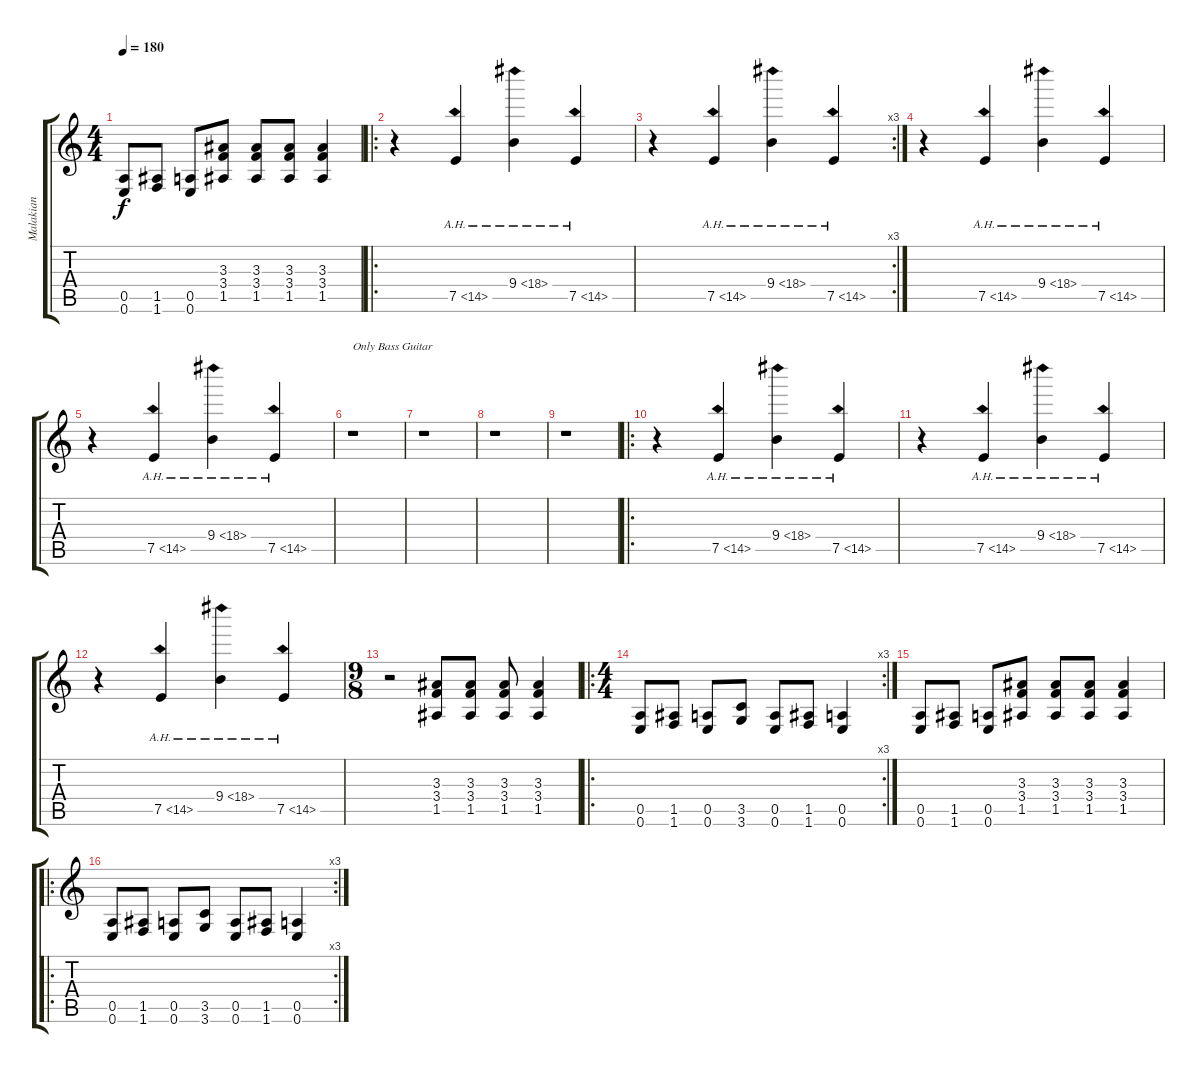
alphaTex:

\track ("Malakian" "Malakian") {instrument distortionguitar}
\staff {score tabs}
\tuning (E4 B3 G3 D3 A2 E2) {hide}
\ts (4 4)
\tempo 180
\clef g2
\ks c
(0.5 0.6).8{dy f} (1.5 1.6).8 (0.5 0.6).8 (3.3 3.4 1.5).8 (3.3 3.4 1.5).8 (3.3 3.4 1.5).8 (3.3 3.4 1.5).4 |
\ro
r.4 7.5{ah 7}.4 9.4{ah 9}.4 7.5{ah 7}.4 |
\rc 3
r.4 7.5{ah 7}.4 9.4{ah 9}.4 7.5{ah 7}.4 |
r.4 7.5{ah 7}.4 9.4{ah 9}.4 7.5{ah 7}.4 |
r.4 7.5{ah 7}.4 9.4{ah 9}.4 7.5{ah 7}.4 |
r.1{txt "Only Bass Guitar"} |
r.1 |
r.1 |
r.1 |
\ro
r.4 7.5{ah 7}.4 9.4{ah 9}.4 7.5{ah 7}.4 |
r.4 7.5{ah 7}.4 9.4{ah 9}.4 7.5{ah 7}.4 |
r.4 7.5{ah 7}.4 9.4{ah 9}.4 7.5{ah 7}.4 |
\ts (9 8)
r.2 (3.3 3.4 1.5).8 (3.3 3.4 1.5).8 (3.3 3.4 1.5).8 (3.3 3.4 1.5).4 |
\ro
\rc 3
\ts (4 4)
(0.5 0.6).8 (1.5 1.6).8 (0.5 0.6).8 (3.5 3.6).8 (0.5 0.6).8 (1.5 1.6).8 (0.5 0.6).4 |
(0.5 0.6).8 (1.5 1.6).8 (0.5 0.6).8 (3.3 3.4 1.5).8 (3.3 3.4 1.5).8 (3.3 3.4 1.5).8 (3.3 3.4 1.5).4 |
\ro
\rc 3
(0.5 0.6).8 (1.5 1.6).8 (0.5 0.6).8 (3.5 3.6).8 (0.5 0.6).8 (1.5 1.6).8 (0.5 0.6).4
